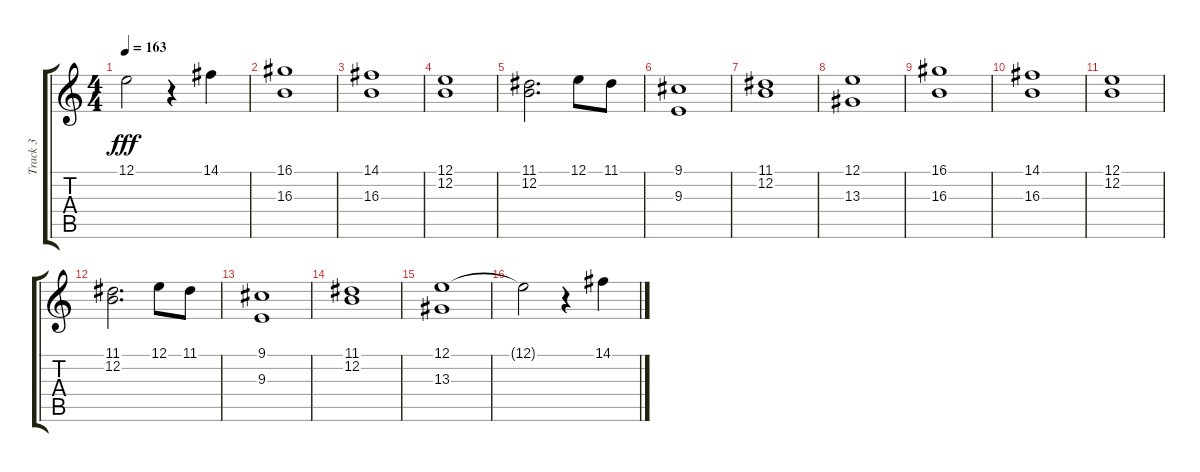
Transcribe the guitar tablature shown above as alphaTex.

\track ("Track 3" "Track 3") {instrument electricpiano1}
\staff {score tabs}
\tuning (E4 B3 G3 D3 A2 E2) {hide}
\ts (4 4)
\tempo 163
\clef g2
\ks c
12.1{t}.2{dy fff} r.4 14.1.4 |
(16.1 16.3).1 |
(14.1 16.3).1 |
(12.1 12.2).1 |
(11.1 12.2).2{d} 12.1.8 11.1.8 |
(9.1 9.3).1 |
(11.1 12.2).1 |
(12.1 13.3).1 |
(16.1 16.3).1 |
(14.1 16.3).1 |
(12.1 12.2).1 |
(11.1 12.2).2{d} 12.1.8 11.1.8 |
(9.1 9.3).1 |
(11.1 12.2).1 |
(12.1 13.3).1 |
12.1{t}.2 r.4 14.1.4
